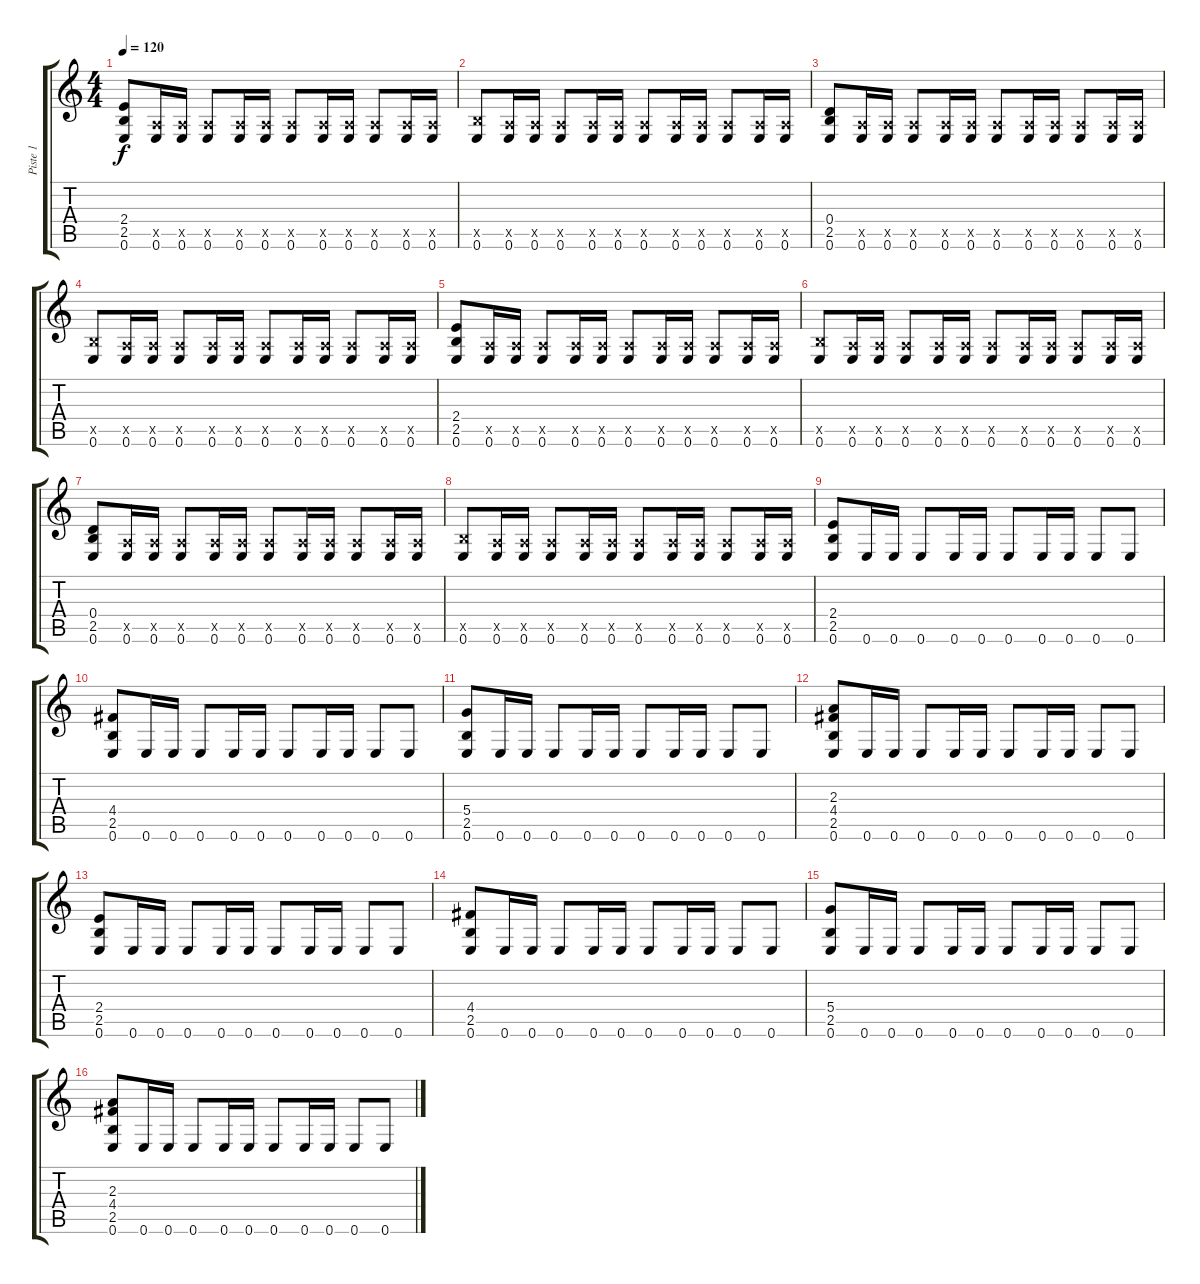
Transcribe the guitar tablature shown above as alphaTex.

\track ("Piste 1" "Piste 1") {instrument overdrivenguitar}
\staff {score tabs}
\tuning (E4 B3 G3 D3 A2 E2) {hide}
\ts (4 4)
\tempo 120
\clef g2
\ks c
(2.4 2.5 0.6).8{dy f} (0.5{x} 0.6).16 (0.5{x} 0.6).16 (0.5{x} 0.6).8 (0.5{x} 0.6).16 (0.5{x} 0.6).16 (0.5{x} 0.6).8 (0.5{x} 0.6).16 (0.5{x} 0.6).16 (0.5{x} 0.6).8 (0.5{x} 0.6).16 (0.5{x} 0.6).16 |
(2.5{x} 0.6).8 (0.5{x} 0.6).16 (0.5{x} 0.6).16 (0.5{x} 0.6).8 (0.5{x} 0.6).16 (0.5{x} 0.6).16 (0.5{x} 0.6).8 (0.5{x} 0.6).16 (0.5{x} 0.6).16 (0.5{x} 0.6).8 (0.5{x} 0.6).16 (0.5{x} 0.6).16 |
(0.4 2.5 0.6).8 (0.5{x} 0.6).16 (0.5{x} 0.6).16 (0.5{x} 0.6).8 (0.5{x} 0.6).16 (0.5{x} 0.6).16 (0.5{x} 0.6).8 (0.5{x} 0.6).16 (0.5{x} 0.6).16 (0.5{x} 0.6).8 (0.5{x} 0.6).16 (0.5{x} 0.6).16 |
(2.5{x} 0.6).8 (0.5{x} 0.6).16 (0.5{x} 0.6).16 (0.5{x} 0.6).8 (0.5{x} 0.6).16 (0.5{x} 0.6).16 (0.5{x} 0.6).8 (0.5{x} 0.6).16 (0.5{x} 0.6).16 (0.5{x} 0.6).8 (0.5{x} 0.6).16 (0.5{x} 0.6).16 |
(2.4 2.5 0.6).8 (0.5{x} 0.6).16 (0.5{x} 0.6).16 (0.5{x} 0.6).8 (0.5{x} 0.6).16 (0.5{x} 0.6).16 (0.5{x} 0.6).8 (0.5{x} 0.6).16 (0.5{x} 0.6).16 (0.5{x} 0.6).8 (0.5{x} 0.6).16 (0.5{x} 0.6).16 |
(2.5{x} 0.6).8 (0.5{x} 0.6).16 (0.5{x} 0.6).16 (0.5{x} 0.6).8 (0.5{x} 0.6).16 (0.5{x} 0.6).16 (0.5{x} 0.6).8 (0.5{x} 0.6).16 (0.5{x} 0.6).16 (0.5{x} 0.6).8 (0.5{x} 0.6).16 (0.5{x} 0.6).16 |
(0.4 2.5 0.6).8 (0.5{x} 0.6).16 (0.5{x} 0.6).16 (0.5{x} 0.6).8 (0.5{x} 0.6).16 (0.5{x} 0.6).16 (0.5{x} 0.6).8 (0.5{x} 0.6).16 (0.5{x} 0.6).16 (0.5{x} 0.6).8 (0.5{x} 0.6).16 (0.5{x} 0.6).16 |
(2.5{x} 0.6).8 (0.5{x} 0.6).16 (0.5{x} 0.6).16 (0.5{x} 0.6).8 (0.5{x} 0.6).16 (0.5{x} 0.6).16 (0.5{x} 0.6).8 (0.5{x} 0.6).16 (0.5{x} 0.6).16 (0.5{x} 0.6).8 (0.5{x} 0.6).16 (0.5{x} 0.6).16 |
(2.4 2.5 0.6).8 0.6.16 0.6.16 0.6.8 0.6.16 0.6.16 0.6.8 0.6.16 0.6.16 0.6.8 0.6.8 |
(4.4 2.5 0.6).8 0.6.16 0.6.16 0.6.8 0.6.16 0.6.16 0.6.8 0.6.16 0.6.16 0.6.8 0.6.8 |
(5.4 2.5 0.6).8 0.6.16 0.6.16 0.6.8 0.6.16 0.6.16 0.6.8 0.6.16 0.6.16 0.6.8 0.6.8 |
(2.3 4.4 2.5 0.6).8 0.6.16 0.6.16 0.6.8 0.6.16 0.6.16 0.6.8 0.6.16 0.6.16 0.6.8 0.6.8 |
(2.4 2.5 0.6).8 0.6.16 0.6.16 0.6.8 0.6.16 0.6.16 0.6.8 0.6.16 0.6.16 0.6.8 0.6.8 |
(4.4 2.5 0.6).8 0.6.16 0.6.16 0.6.8 0.6.16 0.6.16 0.6.8 0.6.16 0.6.16 0.6.8 0.6.8 |
(5.4 2.5 0.6).8 0.6.16 0.6.16 0.6.8 0.6.16 0.6.16 0.6.8 0.6.16 0.6.16 0.6.8 0.6.8 |
(2.3 4.4 2.5 0.6).8 0.6.16 0.6.16 0.6.8 0.6.16 0.6.16 0.6.8 0.6.16 0.6.16 0.6.8 0.6.8
